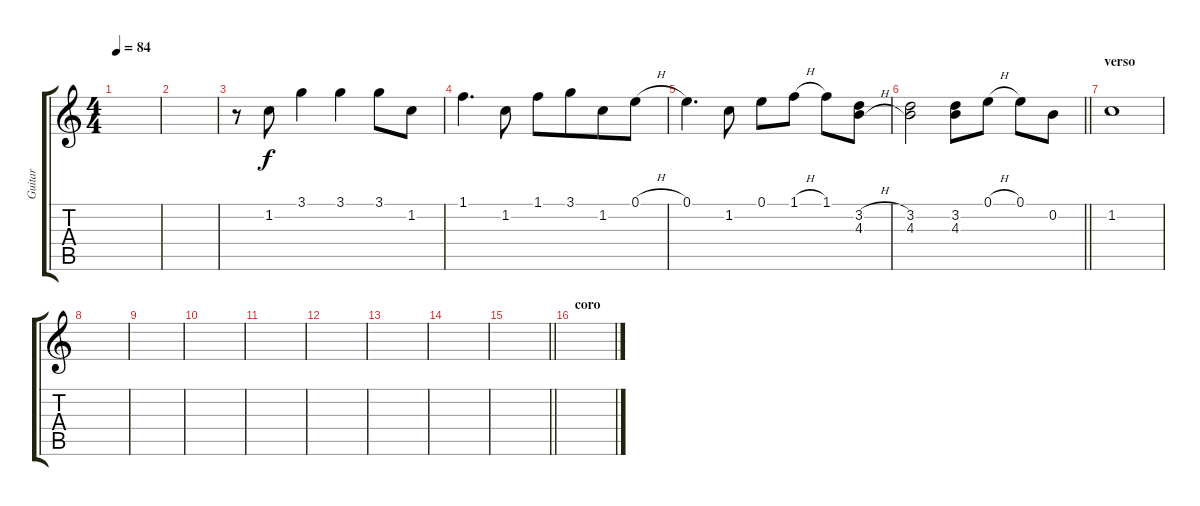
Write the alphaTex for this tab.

\track ("Guitar" "Guitar") {instrument acousticguitarsteel}
\staff {score tabs}
\tuning (E4 B3 G3 D3 A2 E2) {hide}
\ts (4 4)
\tempo 84
\clef g2
\ks c
|
|
r.8 1.2.8 3.1.4 3.1.4 3.1.8 1.2.8 |
1.1.4{d} 1.2.8 1.1.8 3.1.8{beam merge} 1.2.8 0.1{h}.8 |
0.1.4{d} 1.2.8 0.1.8 1.1{h}.8 1.1.8 (3.2{h} 4.3{h}).8 |
\barLineRight lightlight
(3.2 4.3).2 (3.2 4.3).8 0.1{h}.8 0.1.8 0.2.8 |
\section ("" "verso")
1.2.1 |
|
|
|
|
|
|
|
\barLineRight lightlight
|
\section ("" "coro")
